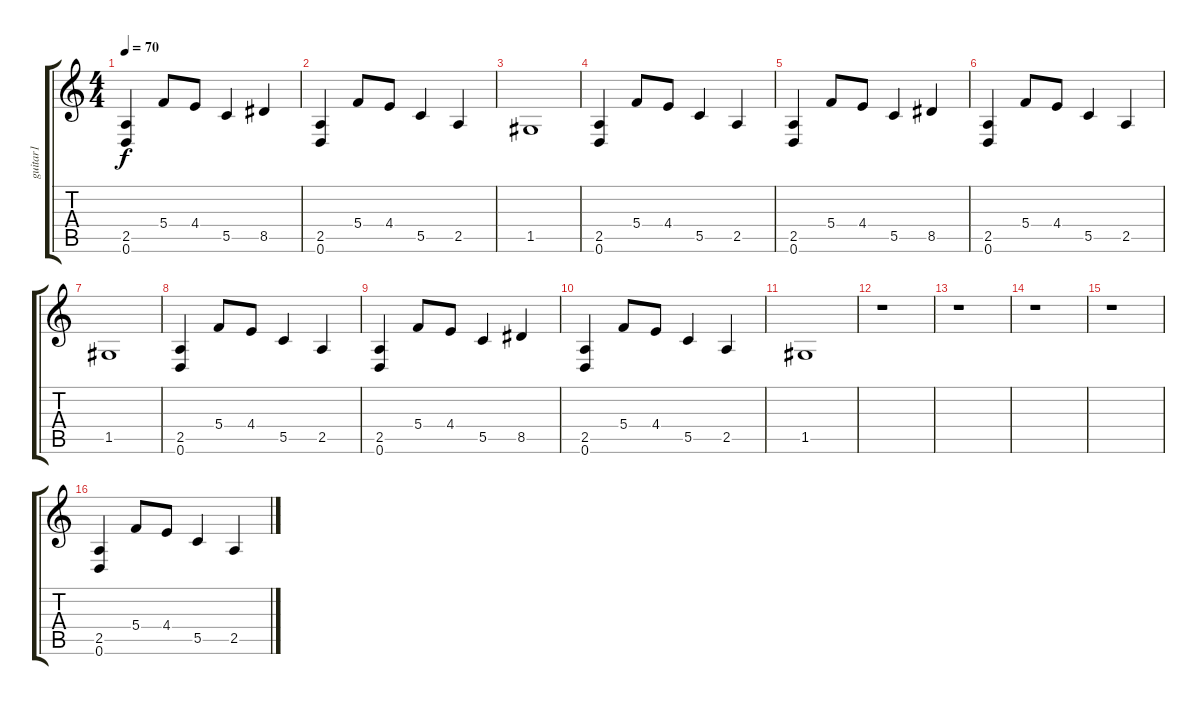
\track ("guitar1" "guitar1") {instrument distortionguitar}
\staff {score tabs}
\tuning (D4 A3 F3 C3 G2 D2) {hide}
\ts (4 4)
\tempo 70
\clef g2
\ks c
(2.5 0.6).4{dy f} 5.4.8 4.4.8 5.5.4 8.5.4 |
(2.5 0.6).4 5.4.8 4.4.8 5.5.4 2.5.4 |
1.5.1 |
(2.5 0.6).4{volume 10} 5.4.8 4.4.8 5.5.4 2.5.4 |
(2.5 0.6).4 5.4.8 4.4.8 5.5.4 8.5.4 |
(2.5 0.6).4 5.4.8 4.4.8 5.5.4 2.5.4 |
1.5.1 |
(2.5 0.6).4{volume 10} 5.4.8 4.4.8 5.5.4 2.5.4 |
(2.5 0.6).4 5.4.8 4.4.8 5.5.4 8.5.4 |
(2.5 0.6).4 5.4.8 4.4.8 5.5.4 2.5.4 |
1.5.1 |
r.1 |
r.1 |
r.1 |
r.1 |
(2.5 0.6).4{volume 10} 5.4.8 4.4.8 5.5.4 2.5.4
